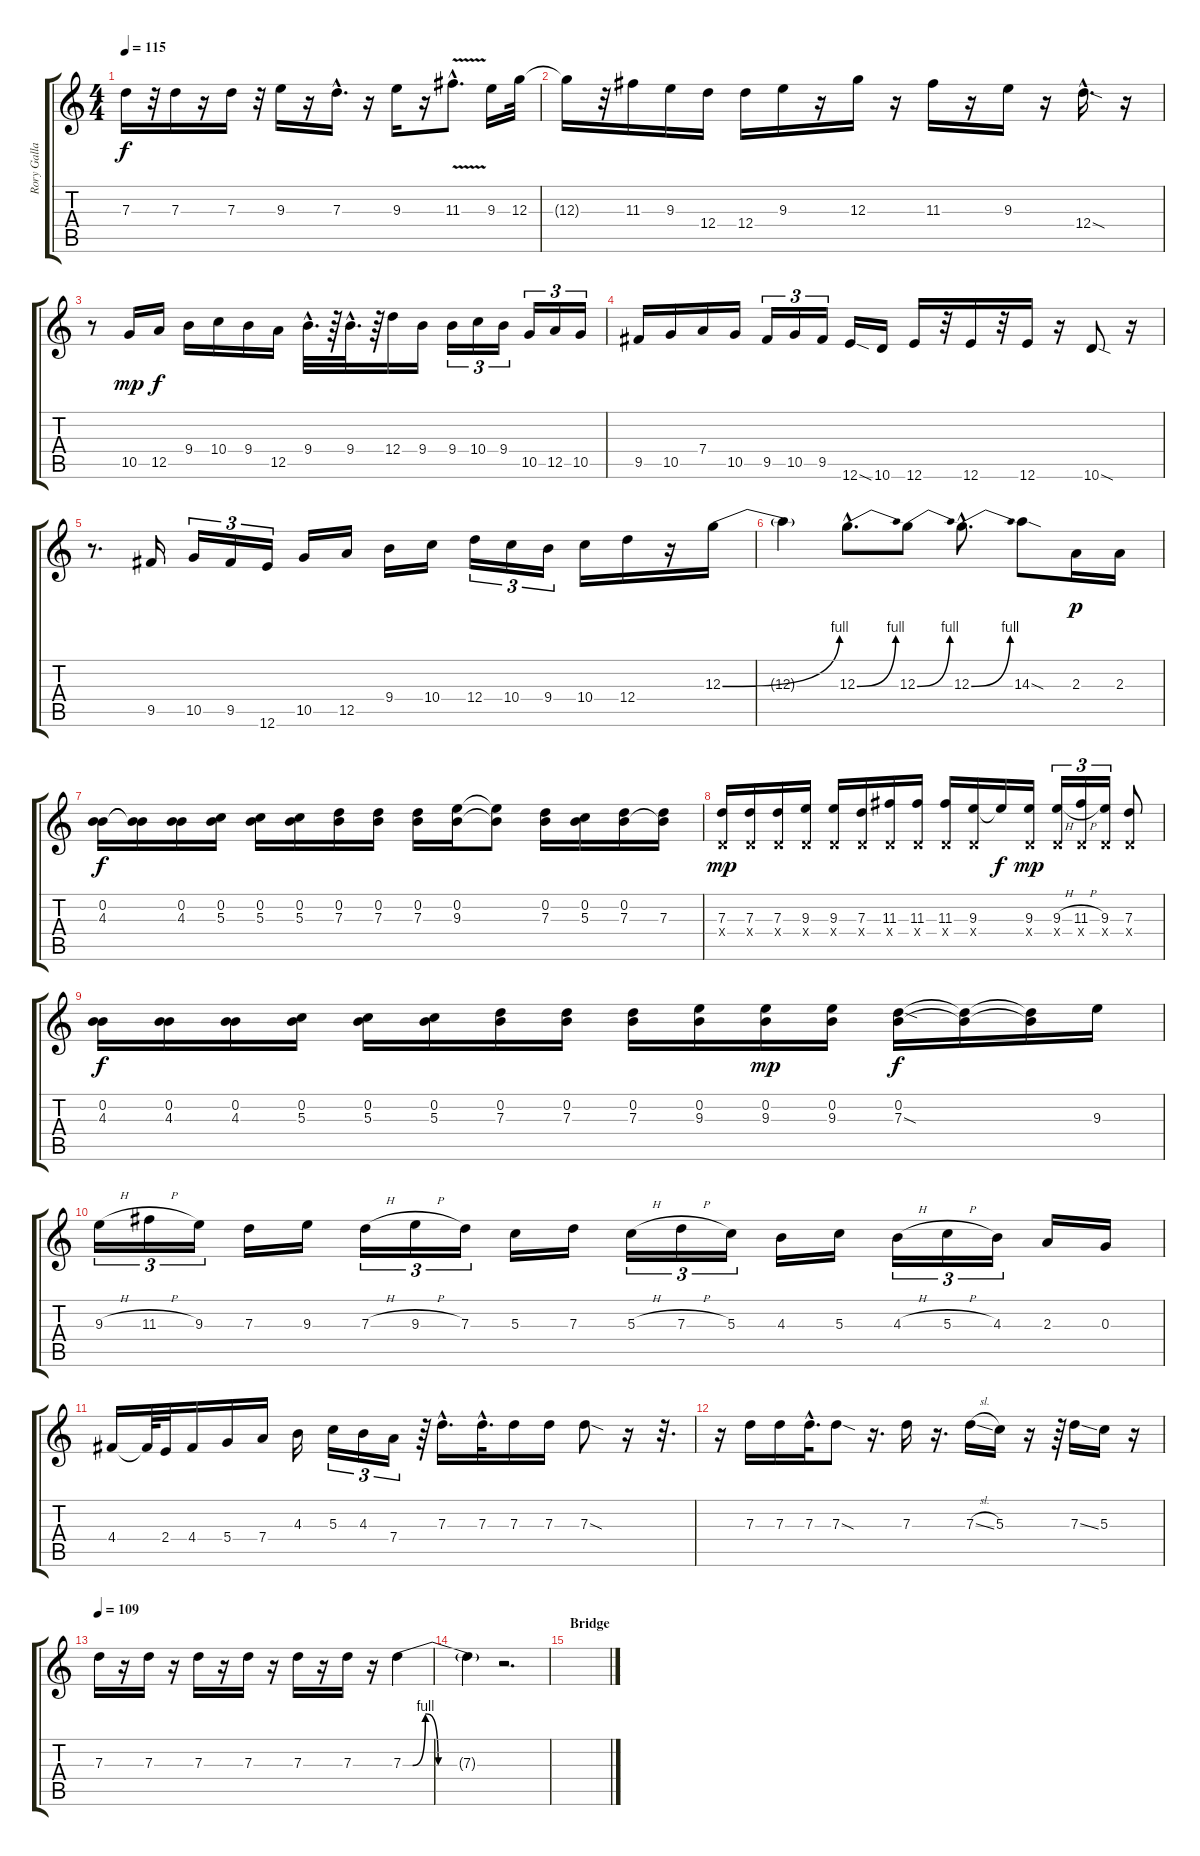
\track ("Rory Gallagher Lead" "Rory Galla") {instrument electricguitarclean}
\staff {score tabs}
\tuning (E4 B3 G3 D3 A2 E2) {hide}
\ts (4 4)
\tempo 115
\clef g2
\ks c
7.3.16{dy f} r.32 7.3.16 r.16 7.3.16 r.32 9.3.16 r.16 7.3{hac}.16{d} r.16 9.3.16 r.16 11.3{v hac}.8{d} 9.3.16 12.3.32 |
12.3{t}.16 r.32 11.3.16 9.3.16 12.4.16 12.4.16 9.3.16 r.16 12.3.16 r.16 11.3.16 r.16 9.3.16 r.16 12.4{sod hac}.16{d} r.16 |
r.8 10.5.16{dy mp} 12.5.16{dy f} 9.4.16 10.4.16 9.4.16 12.5.16 9.4{hac}.32{d} r.64 9.4{hac}.32{d} r.64 12.4.16 9.4.16 9.4.16{tu (3 2)} 10.4.16{tu (3 2)} 9.4.16{tu (3 2)} 10.5.16{tu (3 2)} 12.5.16{tu (3 2)} 10.5.16{tu (3 2)} |
9.5.16 10.5.16 7.4.16 10.5.16 9.5.16{tu (3 2)} 10.5.16{tu (3 2)} 9.5.16{tu (3 2)} 12.6{sod}.16 10.6.16 12.6.16 r.32 12.6.16 r.32 12.6.16 r.16 10.6{sod}.8 r.16 |
r.8{d} 9.5.16 10.5.16{tu (3 2)} 9.5.16{tu (3 2)} 12.6.16{tu (3 2)} 10.5.16 12.5.16 9.4.16 10.4.16 12.4.16{tu (3 2)} 10.4.16{tu (3 2)} 9.4.16{tu (3 2)} 10.4.16 12.4.16 r.16 12.3{be (bend 0 0 60 4)}.16 |
12.3{t}.4 12.3{be (bend 0 0 60 4) hac}.8{d} 12.3{be (bend 0 0 60 4)}.8 12.3{be (bend 0 0 60 4) hac}.8{d} 14.3{sod}.8 2.3.16{dy p} 2.3.16 |
(0.2 4.3).16{dy f} (0.2{t} 4.3{t}).16 (0.2 4.3).16 (0.2 5.3).16 (0.2 5.3).16 (0.2 5.3).16 (0.2 7.3).16 (0.2 7.3).16 (0.2 7.3).16 (0.2 9.3).16 (0.2{t} 9.3{t}).8 (0.2 7.3).16 (0.2 5.3).16 (0.2 7.3).16 (0.2{t} 7.3).16 |
(7.3 0.4{x}).16{dy mp} (7.3 0.4{x}).16 (7.3 0.4{x}).16 (9.3 0.4{x}).16 (9.3 0.4{x}).16 (7.3 0.4{x}).16 (11.3 0.4{x}).16 (11.3 0.4{x}).16 (11.3 0.4{x}).16 (9.3 0.4{x}).16 9.3{t}.16{dy f} (9.3 0.4{x}).16{dy mp} (9.3{h} 0.4{x}).16{tu (3 2)} (11.3{h} 0.4{x}).16{tu (3 2)} (9.3 0.4{x}).16{tu (3 2)} (7.3 0.4{x}).8 |
(0.2 4.3).16{dy f} (0.2 4.3).16 (0.2 4.3).16 (0.2 5.3).16 (0.2 5.3).16 (0.2 5.3).16 (0.2 7.3).16 (0.2 7.3).16 (0.2 7.3).16 (0.2 9.3).16 (0.2 9.3).16{dy mp} (0.2 9.3).16 (0.2 7.3{sod}).16{dy f} (0.2{t} 7.3{t}).16 (0.2{t} 7.3{t}).16 9.3.16 |
9.3{h}.16{tu (3 2)} 11.3{h}.16{tu (3 2)} 9.3.16{tu (3 2)} 7.3.16 9.3.16 7.3{h}.16{tu (3 2)} 9.3{h}.16{tu (3 2)} 7.3.16{tu (3 2)} 5.3.16 7.3.16 5.3{h}.16{tu (3 2)} 7.3{h}.16{tu (3 2)} 5.3.16{tu (3 2)} 4.3.16 5.3.16 4.3{h}.16{tu (3 2)} 5.3{h}.16{tu (3 2)} 4.3.16{tu (3 2)} 2.3.16 0.3.16 |
4.4.16 4.4{t}.64 2.4.32 4.4.16 5.4.16 7.4.16 4.3.16 5.3.16{tu (3 2)} 4.3.16{tu (3 2)} 7.4.16{tu (3 2)} r.64 7.3{hac}.16{d} 7.3{hac}.32{d} 7.3.16 7.3.16 7.3{sod}.8 r.16 r.32{d} |
r.16 7.3.16 7.3.16 7.3{hac}.32{d} 7.3{sod}.8 r.16{d} 7.3.16 r.16{d} 7.3{sl}.16 5.3.16 r.16 r.64 7.3{ss}.16 5.3.16 r.16 |
\tempo 109
7.3.16 r.16 7.3.16 r.16 7.3.16 r.16 7.3.16 r.16 7.3.16 r.16 7.3.16 r.16 7.3{be (custom 0 0 6 0 14 4 22 0 60 0)}.4 |
7.3{t}.4 r.2{d} |
\section ("" "Bridge")
